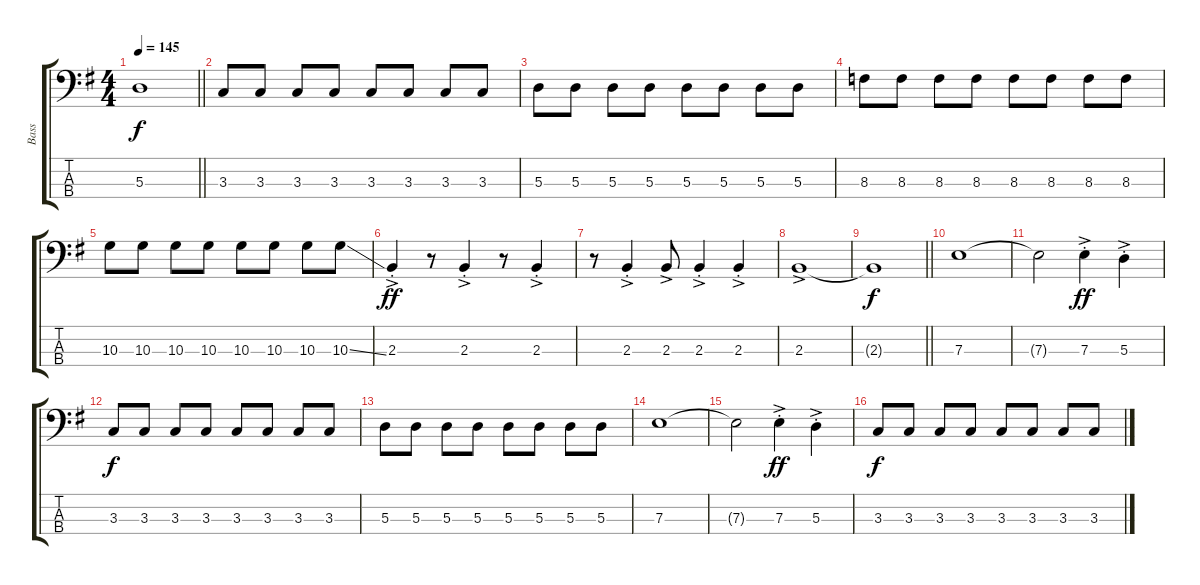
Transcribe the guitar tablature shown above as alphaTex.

\track ("Bass" "Bass") {instrument electricbassfinger}
\staff {score tabs}
\tuning (G2 D2 A1 E1) {hide}
\ts (4 4)
\tempo 145
\clef f4
\barLineRight lightlight
\ks eminor
5.3{t}.1{dy f} |
3.3.8 3.3.8 3.3.8 3.3.8 3.3.8 3.3.8 3.3.8 3.3.8 |
5.3.8 5.3.8 5.3.8 5.3.8 5.3.8 5.3.8 5.3.8 5.3.8 |
8.3.8 8.3.8 8.3.8 8.3.8 8.3.8 8.3.8 8.3.8 8.3.8 |
10.3.8 10.3.8 10.3.8 10.3.8 10.3.8 10.3.8 10.3.8 10.3{ss}.8 |
2.3{ac st}.4{dy ff} r.8 2.3{ac st}.4 r.8 2.3{ac st}.4 |
r.8 2.3{ac st}.4 2.3{ac}.8 2.3{ac st}.4 2.3{ac st}.4 |
2.3{ac}.1 |
\barLineRight lightlight
2.3{t}.1{dy f} |
7.3.1 |
7.3{t}.2 7.3{ac st}.4{dy ff} 5.3{ac st}.4 |
3.3.8{dy f} 3.3.8 3.3.8 3.3.8 3.3.8 3.3.8 3.3.8 3.3.8 |
5.3.8 5.3.8 5.3.8 5.3.8 5.3.8 5.3.8 5.3.8 5.3.8 |
7.3.1 |
7.3{t}.2 7.3{ac st}.4{dy ff} 5.3{ac st}.4 |
3.3.8{dy f} 3.3.8 3.3.8 3.3.8 3.3.8 3.3.8 3.3.8 3.3.8
